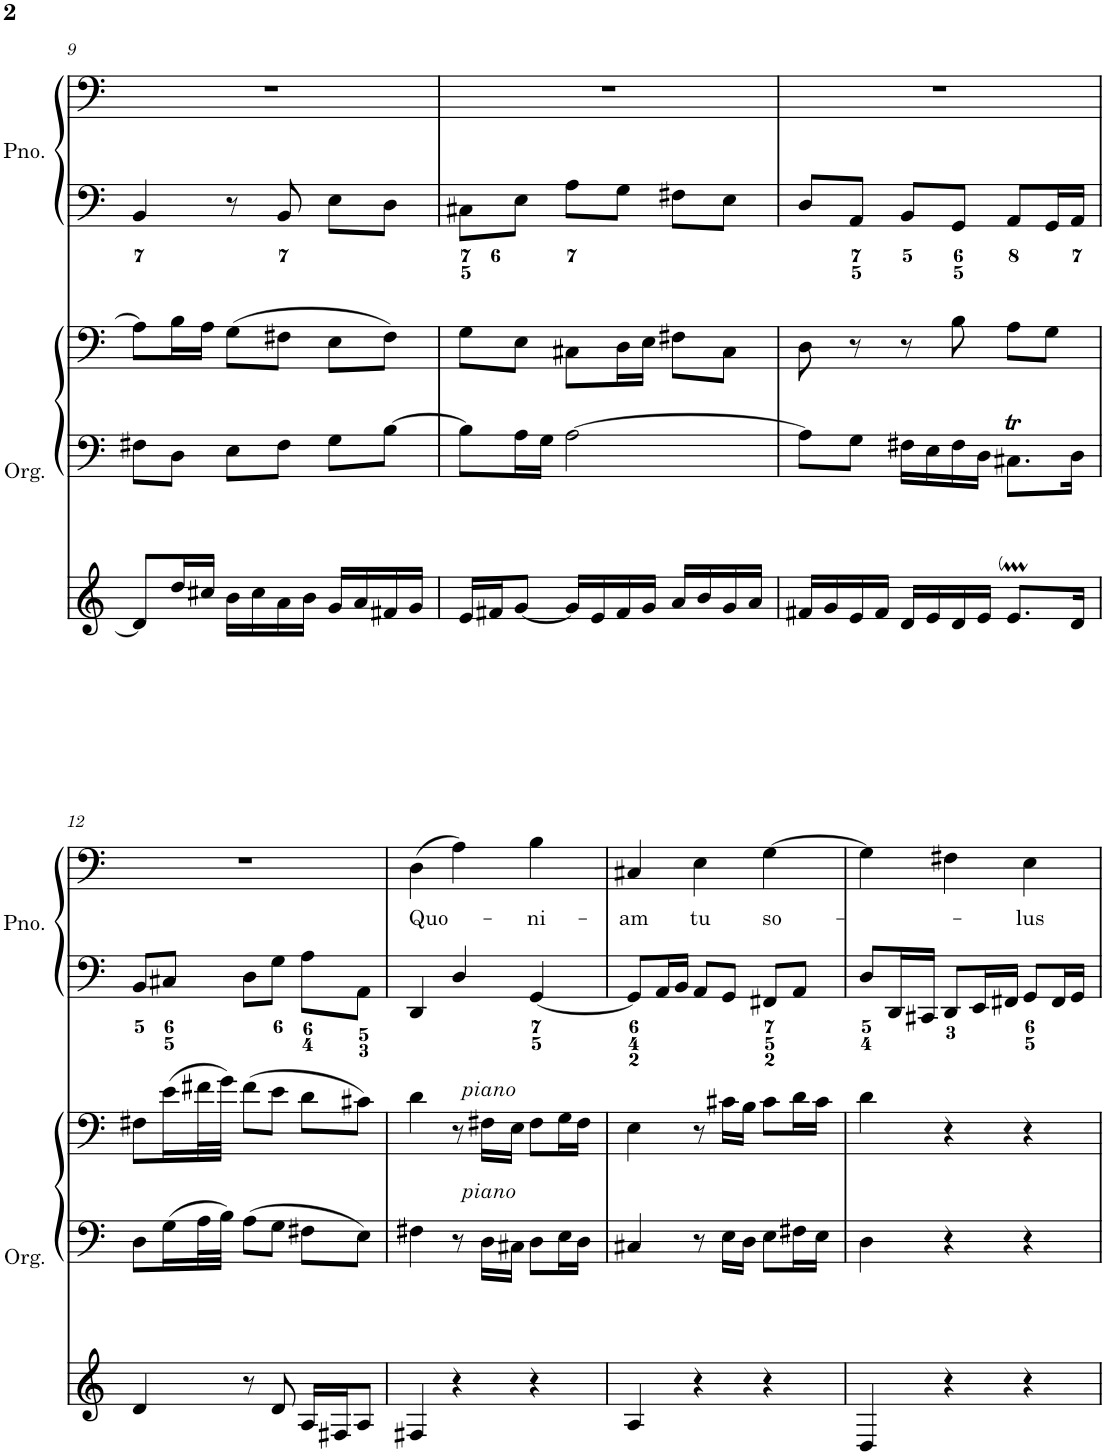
**kern	**kern	**kern	**dynam	**kern	**kern	**text
*part2	*part2	*part2	*part2	*part1	*part1	*part1
*staff5	*staff4	*staff3	*staff3/4/5	*staff2	*staff1	*staff1
*I"Organ	*	*	*	*I"Piano	*	*
*I'Org.	*	*	*	*I'Pno.	*	*
!!LO:PB:g=z
*clefG2	*clefF4	*clefF4	*	*clefF4	*clefF4	*
*k[]	*k[]	*k[]	*	*k[]	*k[]	*
*M3/4	*M3/4	*M3/4	*	*M3/4	*M3/4	*
=9	=9	=9	=9	=9	=9	=9
8d'/L]	8F#X\L	8A\L]	.	4BB/	2.r	.
16dd'/L	8D\J	16B'\L	.	.	.	.
16cc#X'/JJ	.	16A'\JJ	.	.	.	.
16b'\LL	8E\L	(8G\L	.	8r	.	.
16cc#'\	.	.	.	.	.	.
16a'\	8F#\J	8F#X\J	.	8BB/	.	.
16b'\JJ	.	.	.	.	.	.
16g'/LL	8G\L	8E\L	.	8E\L	.	.
16a'/	.	.	.	.	.	.
16f#X'/	[8B\J	8F#\J)	.	8D\J	.	.
16g'/JJ	.	.	.	.	.	.
=10	=10	=10	=10	=10	=10	=10
16e'/LL	8B\L]	8G\L	.	8C#X\L	2.r	.
16f#X'/J	.	.	.	.	.	.
[8g/J	16A\L	8E\J	.	8E\J	.	.
.	16G\JJ	.	.	.	.	.
16g/LL]	[2A\	8C#X\L	.	8A\L	.	.
16e'/	.	.	.	.	.	.
16f#'/	.	16D'\L	.	8G\J	.	.
16g'/JJ	.	16E'\JJ	.	.	.	.
16a'/LL	.	8F#X\L	.	8F#X\L	.	.
16b'/	.	.	.	.	.	.
16g'/	.	8C#\J	.	8E\J	.	.
16a'/JJ	.	.	.	.	.	.
=11	=11	=11	=11	=11	=11	=11
16f#X'/LL	8A\L]	8D\	.	8D/L	2.r	.
16g'/	.	.	.	.	.	.
16e'/	8G\J	8r	.	8AA/J	.	.
16f#'/JJ	.	.	.	.	.	.
16d'/LL	16F#X'\LL	8r	.	8BB/L	.	.
16e'/	16E'\	.	.	.	.	.
16d'/	16F#'\	8B\	.	8GG/J	.	.
16e'/JJ	16D'\JJ	.	.	.	.	.
8.em/L	8.C#Xt\L	8A\L	.	8AA/L	.	.
.	.	8G\J	.	16GG/L	.	.
16d/Jk	16D\Jk	.	.	16AA/JJ	.	.
!!LO:LB:g=z
=12	=12	=12	=12	=12	=12	=12
4d/	8D'\L	8F#X'\L	.	8BB/L	2.r	.
.	16G\L	(16e\L	.	8C#X/J	.	.
.	32A\L	32f#X\L	.	.	.	.
.	32B\JJJ	32g\JJJ)	.	.	.	.
8r	8A'<\L	(8f#'<\L	.	8D\L	.	.
8d'/	8G\J	8e\J	.	8G\J	.	.
16A/LL	8F#X\L	8d\L	.	8A\L	.	.
16F#X/J	.	.	.	.	.	.
8A'/J	8E\J	8c#X\J)	.	8AA\J	.	.
=13	=13	=13	=13	=13	=13	=13
!	!	!	!	!	!	!LO:LY:b
4F#X/	4F#X\	4d\	.	4DD/	(4D\	Quo-
4r	8r	8r	.	4D/	4A\)	.
!	!	!	!LO:DY:a=2	!	!	!
!	!	!	!LO:DY:n=1:a	!	!	!
.	16D'\LL	16F#X'\LL	other-dynamics other-dynamics	.	.	.
.	16C#X'\JJ	16E'\JJ	.	.	.	.
!	!	!	!	!	!	!LO:LY:b
4r	8D\L	8F#\L	.	[4GG/	4B\	-ni-
.	16E'\L	16G'\L	.	.	.	.
.	16D'\JJ	16F#'\JJ	.	.	.	.
=14	=14	=14	=14	=14	=14	=14
!	!	!	!	!	!	!LO:LY:b
4A/	4C#X/	4E\	.	8GG/L]	4C#X/	-am
.	.	.	.	16AA/L	.	.
.	.	.	.	16BB/JJ	.	.
!	!	!	!	!	!	!LO:LY:b
4r	8r	8r	.	8AA/L	4E\	tu
.	16E'\LL	16c#X'\LL	.	8GG/J	.	.
.	16D'\JJ	16B'\JJ	.	.	.	.
!	!	!	!	!	!	!LO:LY:b
4r	8E\L	8c#\L	.	8FF#X/L	[4G\	so-
.	16F#X'\L	16d'\L	.	8AA/J	.	.
.	16E'\JJ	16c#'\JJ	.	.	.	.
=15	=15	=15	=15	=15	=15	=15
4D/	4D\	4d\	.	8D/L	4G\]	.
.	.	.	.	16DD/L	.	.
.	.	.	.	16CC#X/JJ	.	.
4r	4r	4r	.	8DD/L	4F#X\	.
.	.	.	.	16EE/L	.	.
.	.	.	.	16FF#X/JJ	.	.
!	!	!	!	!	!	!LO:LY:b
4r	4r	4r	.	8GG/L	4E\	-lus
.	.	.	.	16FF#/L	.	.
.	.	.	.	16GG/JJ	.	.
=	=	=	=	=	=	=
*-	*-	*-	*-	*-	*-	*-
